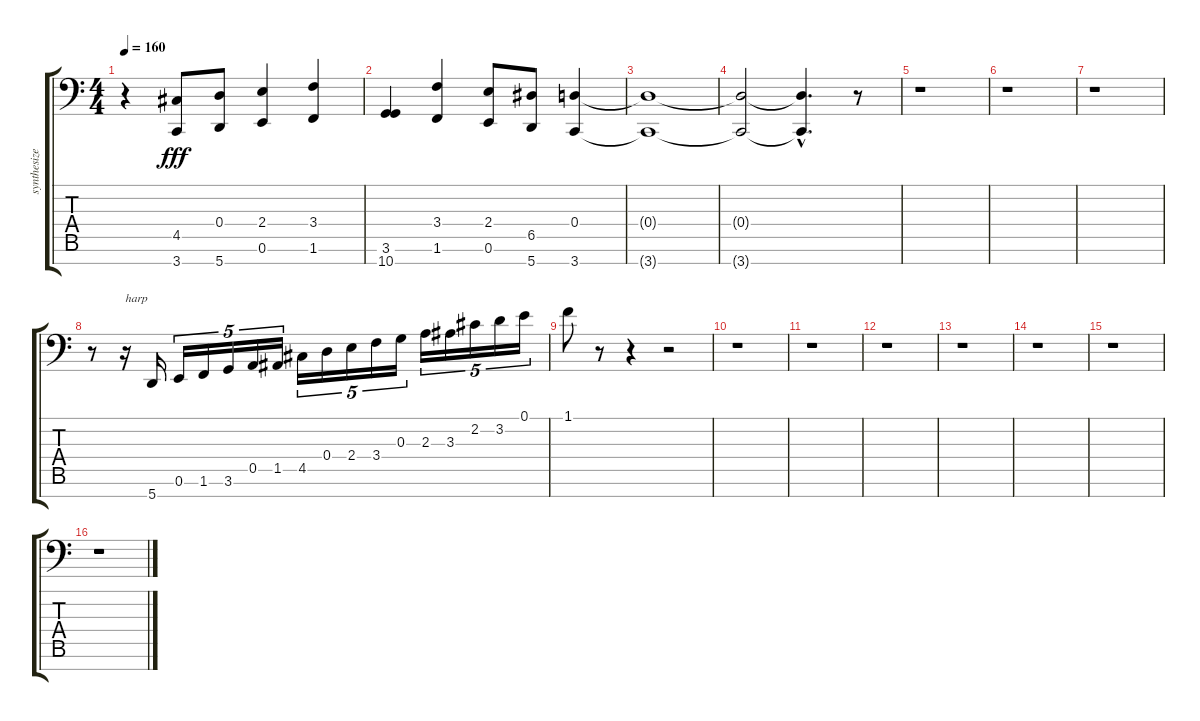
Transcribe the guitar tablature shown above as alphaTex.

\track ("synthesizer" "synthesize") {instrument acousticgrandpiano}
\staff {score tabs}
\tuning (E4 B3 G3 D3 A2 E2 A1) {hide}
\ts (4 4)
\tempo 160
\clef f4
\ks c
r.4{dy fff} (4.5 3.7).8 (0.4 5.7).8 (2.4 0.6).4 (3.4 1.6).4 |
(3.6 10.7).4 (3.4 1.6).4 (2.4 0.6).8 (6.5 5.7).8 (0.4 3.7).4 |
(0.4{t} 3.7{t}).1 |
(0.4{t} 3.7{t}).2 (0.4{hac t} 3.7{hac t}).4{d} r.8 |
r.1 |
r.1 |
r.1 |
r.8 r.16{txt "harp" instrument acousticguitarnylon} 5.7.16 0.6.16{tu (5 4)} 1.6.16{tu (5 4)} 3.6.16{tu (5 4)} 0.5.16{tu (5 4)} 1.5.16{tu (5 4)} 4.5.16{tu (5 4)} 0.4.16{tu (5 4)} 2.4.16{tu (5 4)} 3.4.16{tu (5 4)} 0.3.16{tu (5 4)} 2.3.16{tu (5 4)} 3.3.16{tu (5 4)} 2.2.16{tu (5 4)} 3.2.16{tu (5 4)} 0.1.16{tu (5 4)} |
1.1.8 r.8 r.4 r.2 |
r.1 |
r.1 |
r.1 |
r.1 |
r.1 |
r.1 |
r.1
